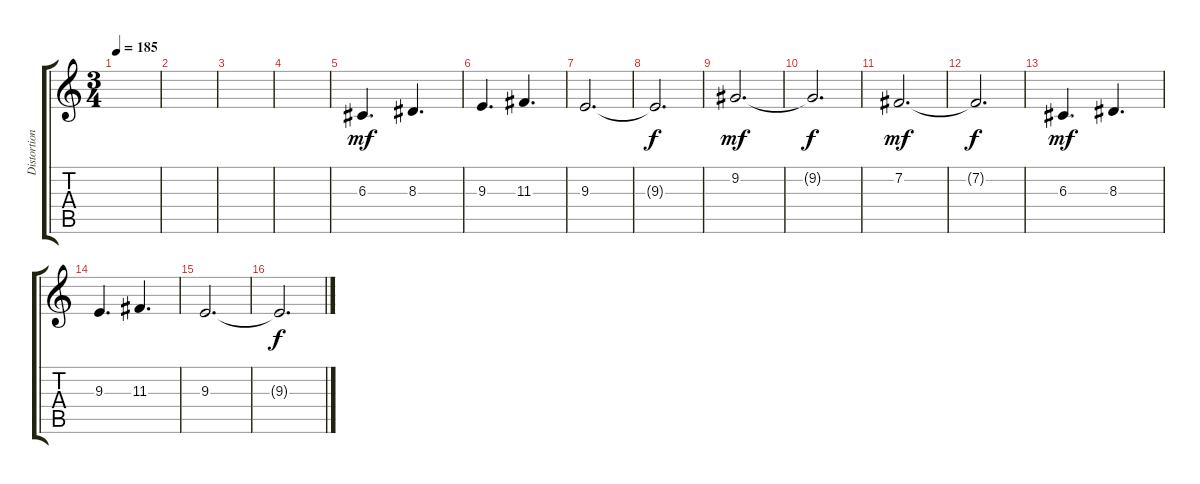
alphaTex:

\track ("Distortion Guitar" "Distortion") {instrument lead2sawtooth}
\staff {score tabs}
\tuning (E4 B3 G3 D3 A2 E2) {hide}
\ts (3 4)
\tempo 185
\clef g2
\ks c
|
|
|
|
6.3.4{d dy mf} 8.3.4{d} |
9.3.4{d} 11.3.4{d} |
9.3.2{d} |
9.3{t}.2{d dy f} |
9.2.2{d dy mf} |
9.2{t}.2{d dy f} |
7.2.2{d dy mf} |
7.2{t}.2{d dy f} |
6.3.4{d dy mf} 8.3.4{d} |
9.3.4{d} 11.3.4{d} |
9.3.2{d} |
9.3{t}.2{d dy f}
